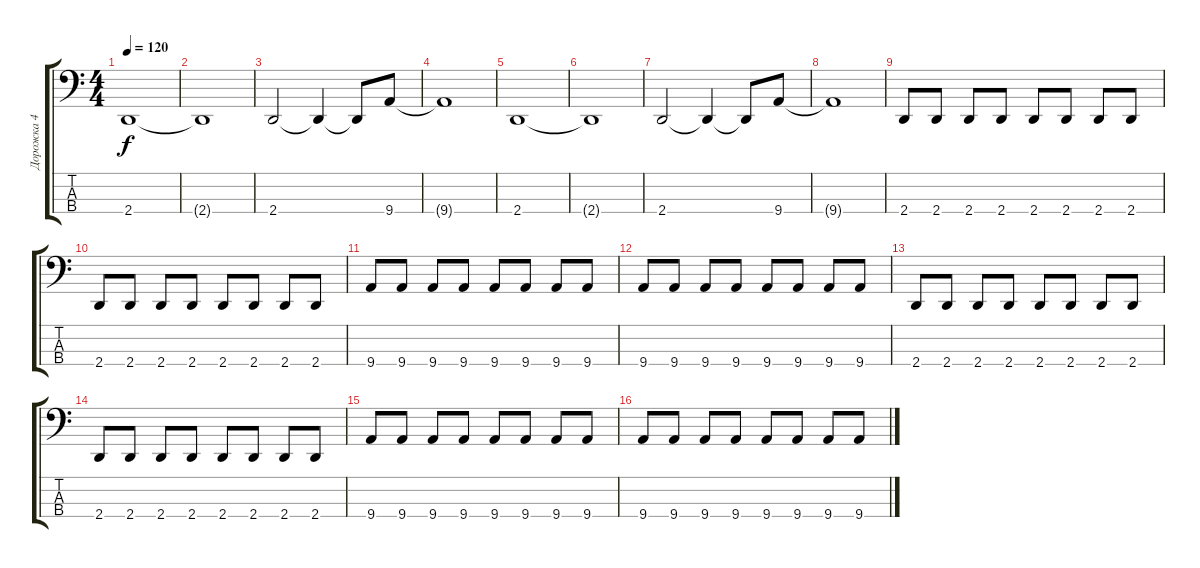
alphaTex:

\track ("Дорожка 4" "Дорожка 4") {instrument electricbassfinger}
\staff {score tabs}
\tuning (F2 C2 G1 C1) {hide}
\ts (4 4)
\tempo 120
\clef f4
\ks c
2.4.1{dy f instrument electricbassfinger} |
2.4{t}.1 |
2.4.2 2.4{t}.4 2.4{t}.8 9.4.8 |
9.4{t}.1 |
2.4.1 |
2.4{t}.1 |
2.4.2 2.4{t}.4 2.4{t}.8 9.4.8 |
9.4{t}.1 |
2.4.8 2.4.8 2.4.8 2.4.8 2.4.8 2.4.8 2.4.8 2.4.8 |
2.4.8 2.4.8 2.4.8 2.4.8 2.4.8 2.4.8 2.4.8 2.4.8 |
9.4.8 9.4.8 9.4.8 9.4.8 9.4.8 9.4.8 9.4.8 9.4.8 |
9.4.8 9.4.8 9.4.8 9.4.8 9.4.8 9.4.8 9.4.8 9.4.8 |
2.4.8 2.4.8 2.4.8 2.4.8 2.4.8 2.4.8 2.4.8 2.4.8 |
2.4.8 2.4.8 2.4.8 2.4.8 2.4.8 2.4.8 2.4.8 2.4.8 |
9.4.8 9.4.8 9.4.8 9.4.8 9.4.8 9.4.8 9.4.8 9.4.8 |
9.4.8 9.4.8 9.4.8 9.4.8 9.4.8 9.4.8 9.4.8 9.4.8
